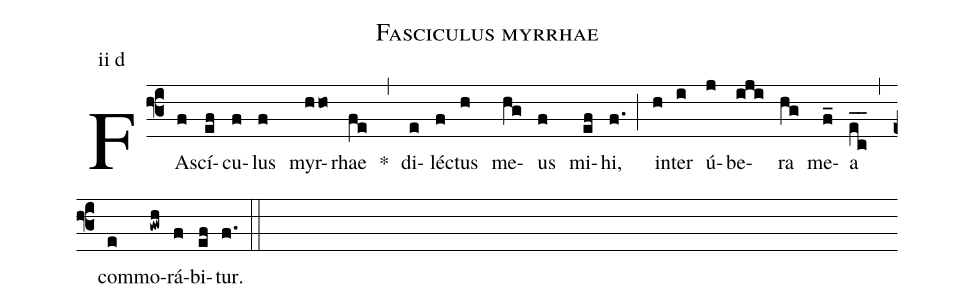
name: Fasciculus myrrhae;
annotation: ii d;
mode: 2;
%%
(f3)
FA(f)scí(ef)cu(f)lus(f) myr(hho)rhae(fe) *(,)
di(e)lé(f)ctus(h) me(hg)us(f) mi(ef)hi,(f.) (;)
in(h)ter(i) ú(j)be(iji)ra(hg) me(f_)a(ec__) (,)
com(e)mo(gwh)rá(f)bi(ef)tur.(f.) (::)
